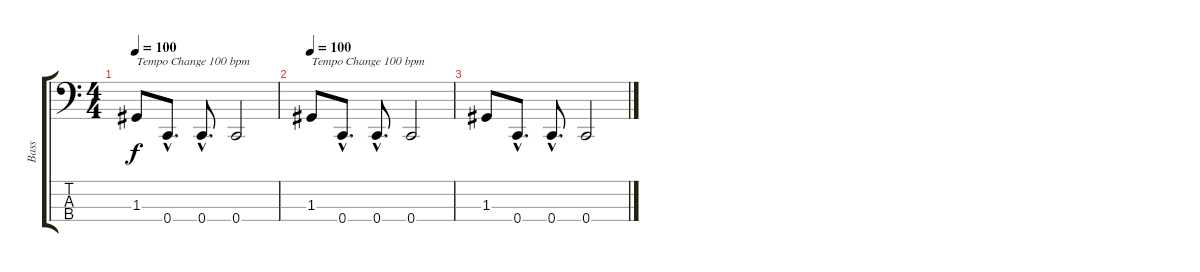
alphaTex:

\track ("Bass" "Bass") {instrument electricbassfinger}
\staff {score tabs}
\tuning (F2 C2 G1 C1) {hide}
\ts (4 4)
\tempo 100
\clef f4
\ks c
1.3.8{txt "Tempo Change 100 bpm" dy f} 0.4{hac}.8{d} 0.4{hac}.8{d} 0.4.2 |
\tempo 100
1.3.8{txt "Tempo Change 100 bpm"} 0.4{hac}.8{d} 0.4{hac}.8{d} 0.4.2 |
1.3.8 0.4{hac}.8{d} 0.4{hac}.8{d} 0.4.2
